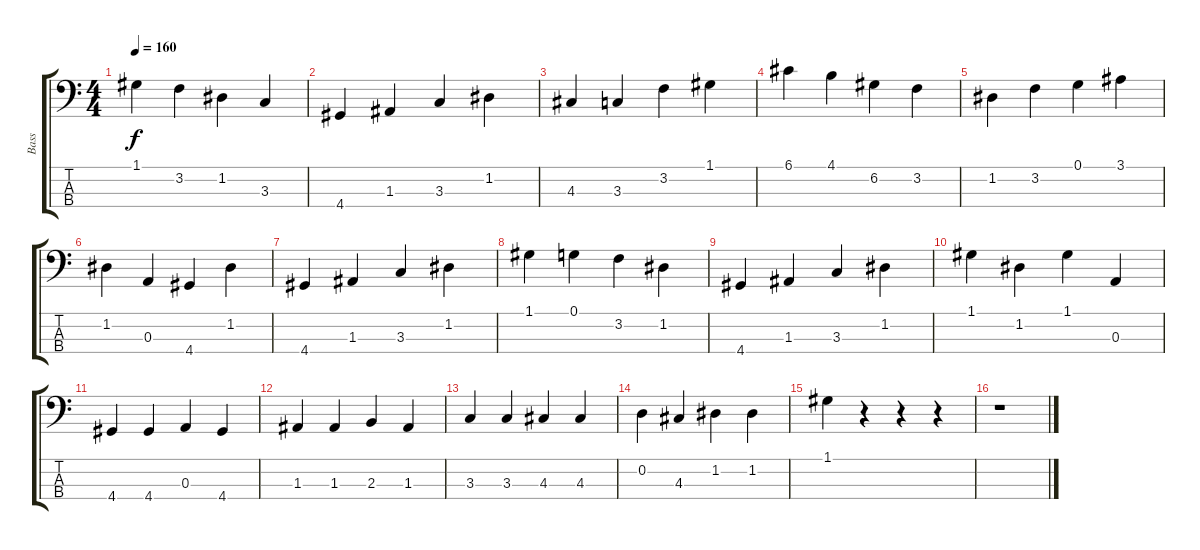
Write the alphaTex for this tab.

\track ("Bass" "Bass") {instrument electricbasspick}
\staff {score tabs}
\tuning (G2 D2 A1 E1) {hide}
\ts (4 4)
\tempo 160
\clef f4
\ks c
1.1.4{dy f} 3.2.4 1.2.4 3.3.4 |
4.4.4 1.3.4 3.3.4 1.2.4 |
4.3.4 3.3.4 3.2.4 1.1.4 |
6.1.4 4.1.4 6.2.4 3.2.4 |
1.2.4 3.2.4 0.1.4 3.1.4 |
1.2.4 0.3.4 4.4.4 1.2.4 |
4.4.4 1.3.4 3.3.4 1.2.4 |
1.1.4 0.1.4 3.2.4 1.2.4 |
4.4.4 1.3.4 3.3.4 1.2.4 |
1.1.4 1.2.4 1.1.4 0.3.4 |
4.4.4 4.4.4 0.3.4 4.4.4 |
1.3.4 1.3.4 2.3.4 1.3.4 |
3.3.4 3.3.4 4.3.4 4.3.4 |
0.2.4 4.3.4 1.2.4 1.2.4 |
1.1.4 r.4 r.4 r.4 |
r.1
